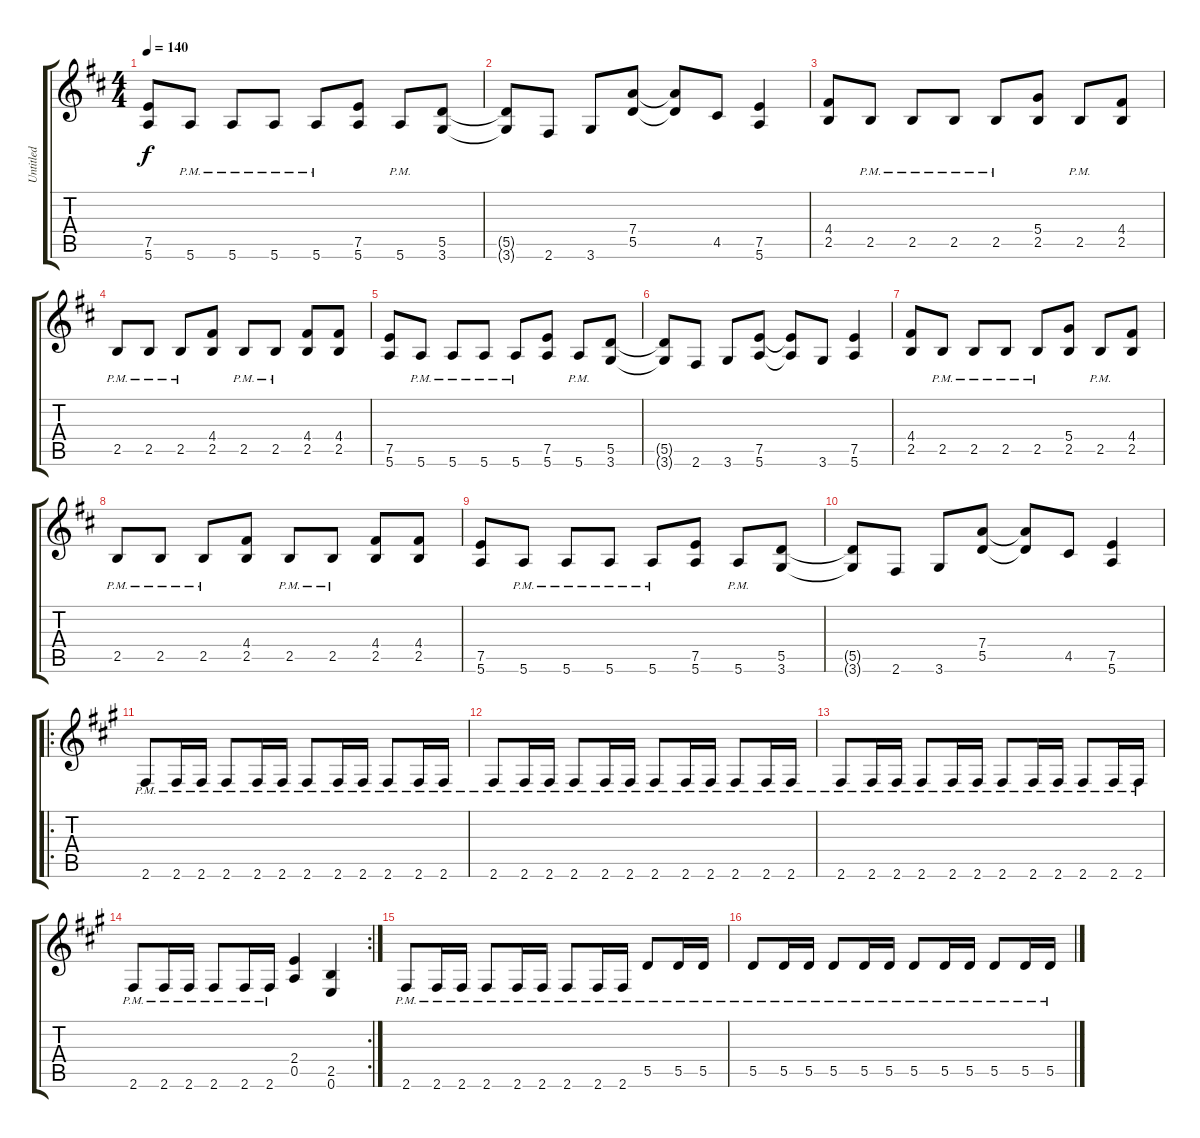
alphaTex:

\track ("Untitled" "Untitled") {instrument distortionguitar}
\staff {score tabs}
\tuning (E4 B3 G3 D3 A2 E2) {hide}
\ts (4 4)
\tempo 140
\clef g2
\ks d
(7.5 5.6).8{dy f} 5.6{pm}.8 5.6{pm}.8 5.6{pm}.8 5.6{pm}.8 (7.5 5.6).8 5.6{pm}.8 (5.5 3.6).8 |
(5.5{t} 3.6{t}).8 2.6.8 3.6.8 (7.4 5.5).8 (7.4{t} 5.5{t}).8 4.5.8 (7.5 5.6).4 |
(4.4 2.5).8 2.5{pm}.8 2.5{pm}.8 2.5{pm}.8 2.5{pm}.8 (5.4 2.5).8 2.5{pm}.8 (4.4 2.5).8 |
2.5{pm}.8 2.5{pm}.8 2.5{pm}.8 (4.4 2.5).8 2.5{pm}.8 2.5{pm}.8 (4.4 2.5).8 (4.4 2.5).8 |
(7.5 5.6).8 5.6{pm}.8 5.6{pm}.8 5.6{pm}.8 5.6{pm}.8 (7.5 5.6).8 5.6{pm}.8 (5.5 3.6).8 |
(5.5{t} 3.6{t}).8 2.6.8 3.6.8 (7.5 5.6).8 (7.5{t} 5.6{t}).8 3.6.8 (7.5 5.6).4 |
(4.4 2.5).8 2.5{pm}.8 2.5{pm}.8 2.5{pm}.8 2.5{pm}.8 (5.4 2.5).8 2.5{pm}.8 (4.4 2.5).8 |
2.5{pm}.8 2.5{pm}.8 2.5{pm}.8 (4.4 2.5).8 2.5{pm}.8 2.5{pm}.8 (4.4 2.5).8 (4.4 2.5).8 |
(7.5 5.6).8 5.6{pm}.8 5.6{pm}.8 5.6{pm}.8 5.6{pm}.8 (7.5 5.6).8 5.6{pm}.8 (5.5 3.6).8 |
(5.5{t} 3.6{t}).8 2.6.8 3.6.8 (7.4 5.5).8 (7.4{t} 5.5{t}).8 4.5.8 (7.5 5.6).4 |
\ro
\ks a
2.6{pm}.8 2.6{pm}.16 2.6{pm}.16 2.6{pm}.8 2.6{pm}.16 2.6{pm}.16 2.6{pm}.8 2.6{pm}.16 2.6{pm}.16 2.6{pm}.8 2.6{pm}.16 2.6{pm}.16 |
2.6{pm}.8 2.6{pm}.16 2.6{pm}.16 2.6{pm}.8 2.6{pm}.16 2.6{pm}.16 2.6{pm}.8 2.6{pm}.16 2.6{pm}.16 2.6{pm}.8 2.6{pm}.16 2.6{pm}.16 |
2.6{pm}.8 2.6{pm}.16 2.6{pm}.16 2.6{pm}.8 2.6{pm}.16 2.6{pm}.16 2.6{pm}.8 2.6{pm}.16 2.6{pm}.16 2.6{pm}.8 2.6{pm}.16 2.6{pm}.16 |
\rc 2
2.6{pm}.8 2.6{pm}.16 2.6{pm}.16 2.6{pm}.8 2.6{pm}.16 2.6{pm}.16 (2.4 0.5).4 (2.5 0.6).4 |
2.6{pm}.8 2.6{pm}.16 2.6{pm}.16 2.6{pm}.8 2.6{pm}.16 2.6{pm}.16 2.6{pm}.8 2.6{pm}.16 2.6{pm}.16 5.5{pm}.8 5.5{pm}.16 5.5{pm}.16 |
5.5{pm}.8 5.5{pm}.16 5.5{pm}.16 5.5{pm}.8 5.5{pm}.16 5.5{pm}.16 5.5{pm}.8 5.5{pm}.16 5.5{pm}.16 5.5{pm}.8 5.5{pm}.16 5.5{pm}.16
